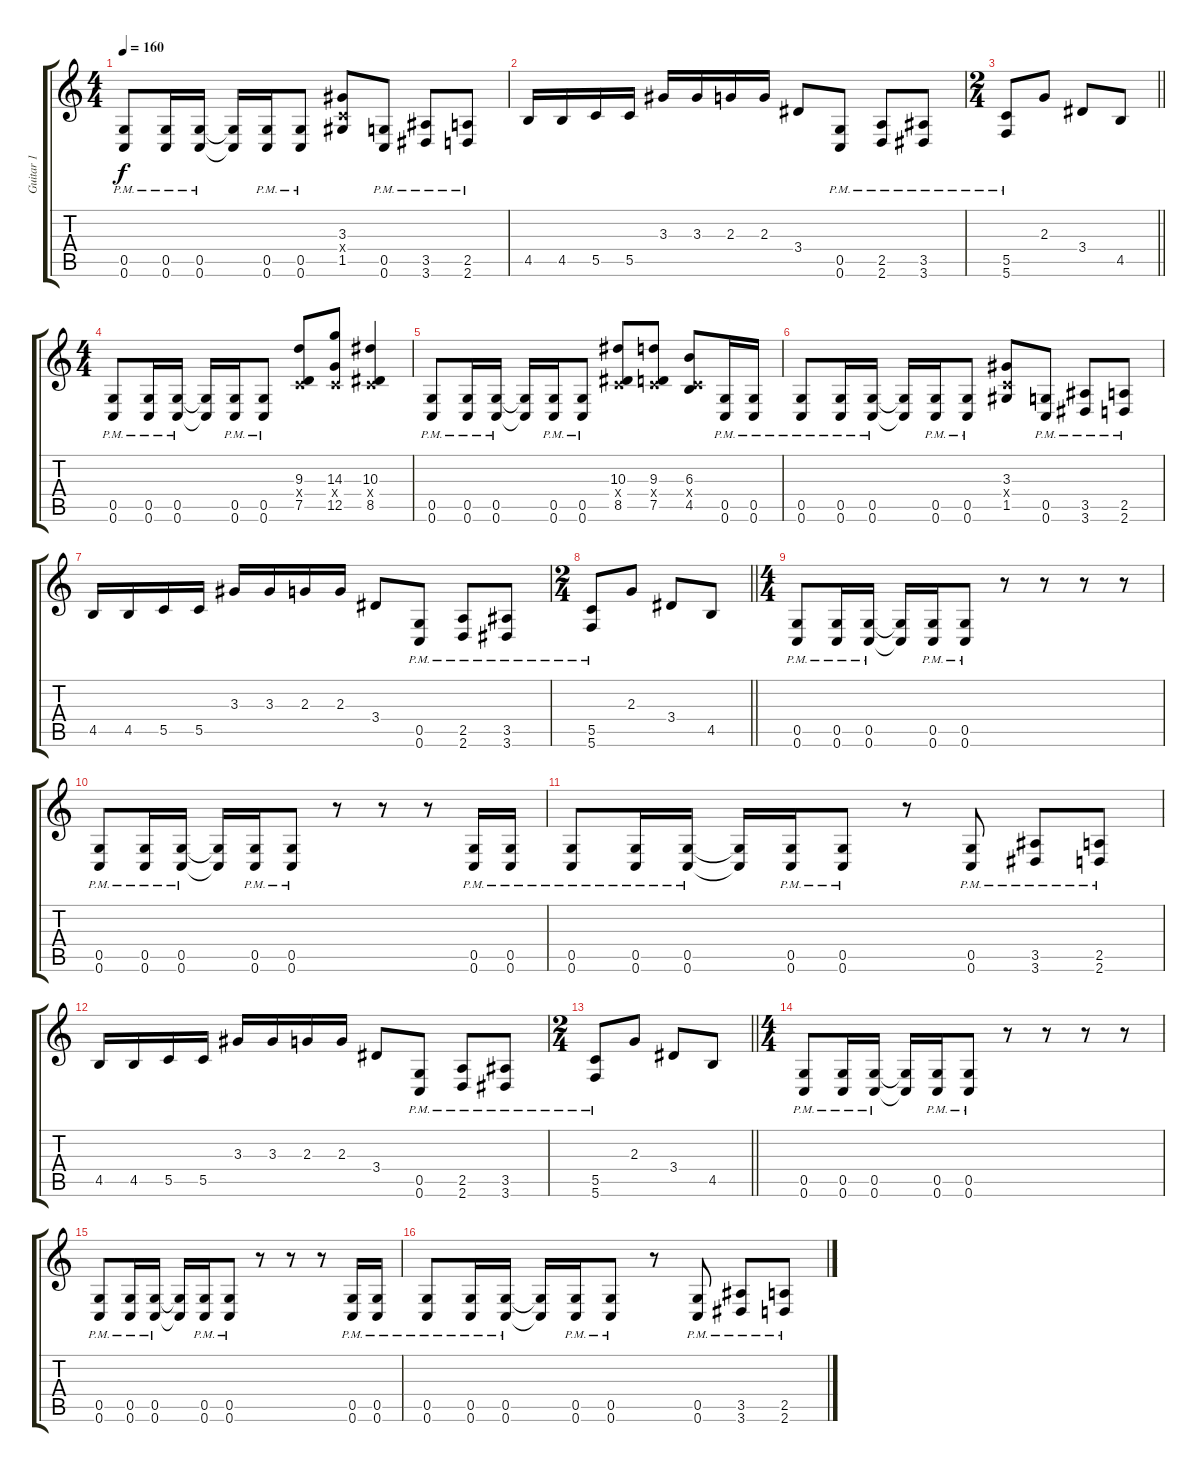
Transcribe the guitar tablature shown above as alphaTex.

\track ("Guitar 1" "Guitar 1") {instrument distortionguitar}
\staff {score tabs}
\tuning (D4 A3 F3 C3 G2 C2) {hide}
\ts (4 4)
\tempo 160
\clef g2
\ks c
(0.5{pm} 0.6{pm}).8{dy f} (0.5{pm} 0.6{pm}).16 (0.5{pm} 0.6{pm}).16 (0.5{t} 0.6{t}).16 (0.5{pm} 0.6{pm}).16 (0.5{pm} 0.6{pm}).8 (3.3 0.4{x} 1.5).8 (0.5{pm} 0.6{pm}).8 (3.5{pm} 3.6{pm}).8 (2.5{pm} 2.6{pm}).8 |
4.5.16 4.5.16 5.5.16 5.5.16 3.3.16 3.3.16 2.3.16 2.3.16 3.4.8 (0.5{pm} 0.6{pm}).8 (2.5{pm} 2.6{pm}).8 (3.5{pm} 3.6{pm}).8 |
\ts (2 4)
\barLineRight lightlight
(5.5{pm} 5.6{pm}).8 2.3.8 3.4.8 4.5.8 |
\ts (4 4)
(0.5{pm} 0.6{pm}).8 (0.5{pm} 0.6{pm}).16 (0.5{pm} 0.6{pm}).16 (0.5{t} 0.6{t}).16 (0.5{pm} 0.6{pm}).16 (0.5{pm} 0.6{pm}).8 (9.3 0.4{x} 7.5).8 (14.3 0.4{x} 12.5).8 (10.3 0.4{x} 8.5).4 |
(0.5{pm} 0.6{pm}).8 (0.5{pm} 0.6{pm}).16 (0.5{pm} 0.6{pm}).16 (0.5{t} 0.6{t}).16 (0.5{pm} 0.6{pm}).16 (0.5{pm} 0.6{pm}).8 (10.3 0.4{x} 8.5).8 (9.3 0.4{x} 7.5).8 (6.3 0.4{x} 4.5).8 (0.5{pm} 0.6{pm}).16 (0.5{pm} 0.6{pm}).16 |
(0.5{pm} 0.6{pm}).8 (0.5{pm} 0.6{pm}).16 (0.5{pm} 0.6{pm}).16 (0.5{t} 0.6{t}).16 (0.5{pm} 0.6{pm}).16 (0.5{pm} 0.6{pm}).8 (3.3 0.4{x} 1.5).8 (0.5{pm} 0.6{pm}).8 (3.5{pm} 3.6{pm}).8 (2.5{pm} 2.6{pm}).8 |
4.5.16 4.5.16 5.5.16 5.5.16 3.3.16 3.3.16 2.3.16 2.3.16 3.4.8 (0.5{pm} 0.6{pm}).8 (2.5{pm} 2.6{pm}).8 (3.5{pm} 3.6{pm}).8 |
\ts (2 4)
\barLineRight lightlight
(5.5{pm} 5.6{pm}).8 2.3.8 3.4.8 4.5.8 |
\ts (4 4)
(0.5{pm} 0.6{pm}).8 (0.5{pm} 0.6{pm}).16 (0.5{pm} 0.6{pm}).16 (0.5{t} 0.6{t}).16 (0.5{pm} 0.6{pm}).16 (0.5{pm} 0.6{pm}).8 r.8 r.8 r.8 r.8 |
(0.5{pm} 0.6{pm}).8 (0.5{pm} 0.6{pm}).16 (0.5{pm} 0.6{pm}).16 (0.5{t} 0.6{t}).16 (0.5{pm} 0.6{pm}).16 (0.5{pm} 0.6{pm}).8 r.8 r.8 r.8 (0.5{pm} 0.6{pm}).16 (0.5{pm} 0.6{pm}).16 |
(0.5{pm} 0.6{pm}).8 (0.5{pm} 0.6{pm}).16 (0.5{pm} 0.6{pm}).16 (0.5{t} 0.6{t}).16 (0.5{pm} 0.6{pm}).16 (0.5{pm} 0.6{pm}).8 r.8 (0.5{pm} 0.6{pm}).8 (3.5{pm} 3.6{pm}).8 (2.5{pm} 2.6{pm}).8 |
4.5.16 4.5.16 5.5.16 5.5.16 3.3.16 3.3.16 2.3.16 2.3.16 3.4.8 (0.5{pm} 0.6{pm}).8 (2.5{pm} 2.6{pm}).8 (3.5{pm} 3.6{pm}).8 |
\ts (2 4)
\barLineRight lightlight
(5.5{pm} 5.6{pm}).8 2.3.8 3.4.8 4.5.8 |
\ts (4 4)
(0.5{pm} 0.6{pm}).8 (0.5{pm} 0.6{pm}).16 (0.5{pm} 0.6{pm}).16 (0.5{t} 0.6{t}).16 (0.5{pm} 0.6{pm}).16 (0.5{pm} 0.6{pm}).8 r.8 r.8 r.8 r.8 |
(0.5{pm} 0.6{pm}).8 (0.5{pm} 0.6{pm}).16 (0.5{pm} 0.6{pm}).16 (0.5{t} 0.6{t}).16 (0.5{pm} 0.6{pm}).16 (0.5{pm} 0.6{pm}).8 r.8 r.8 r.8 (0.5{pm} 0.6{pm}).16 (0.5{pm} 0.6{pm}).16 |
(0.5{pm} 0.6{pm}).8 (0.5{pm} 0.6{pm}).16 (0.5{pm} 0.6{pm}).16 (0.5{t} 0.6{t}).16 (0.5{pm} 0.6{pm}).16 (0.5{pm} 0.6{pm}).8 r.8 (0.5{pm} 0.6{pm}).8 (3.5{pm} 3.6{pm}).8 (2.5{pm} 2.6{pm}).8
